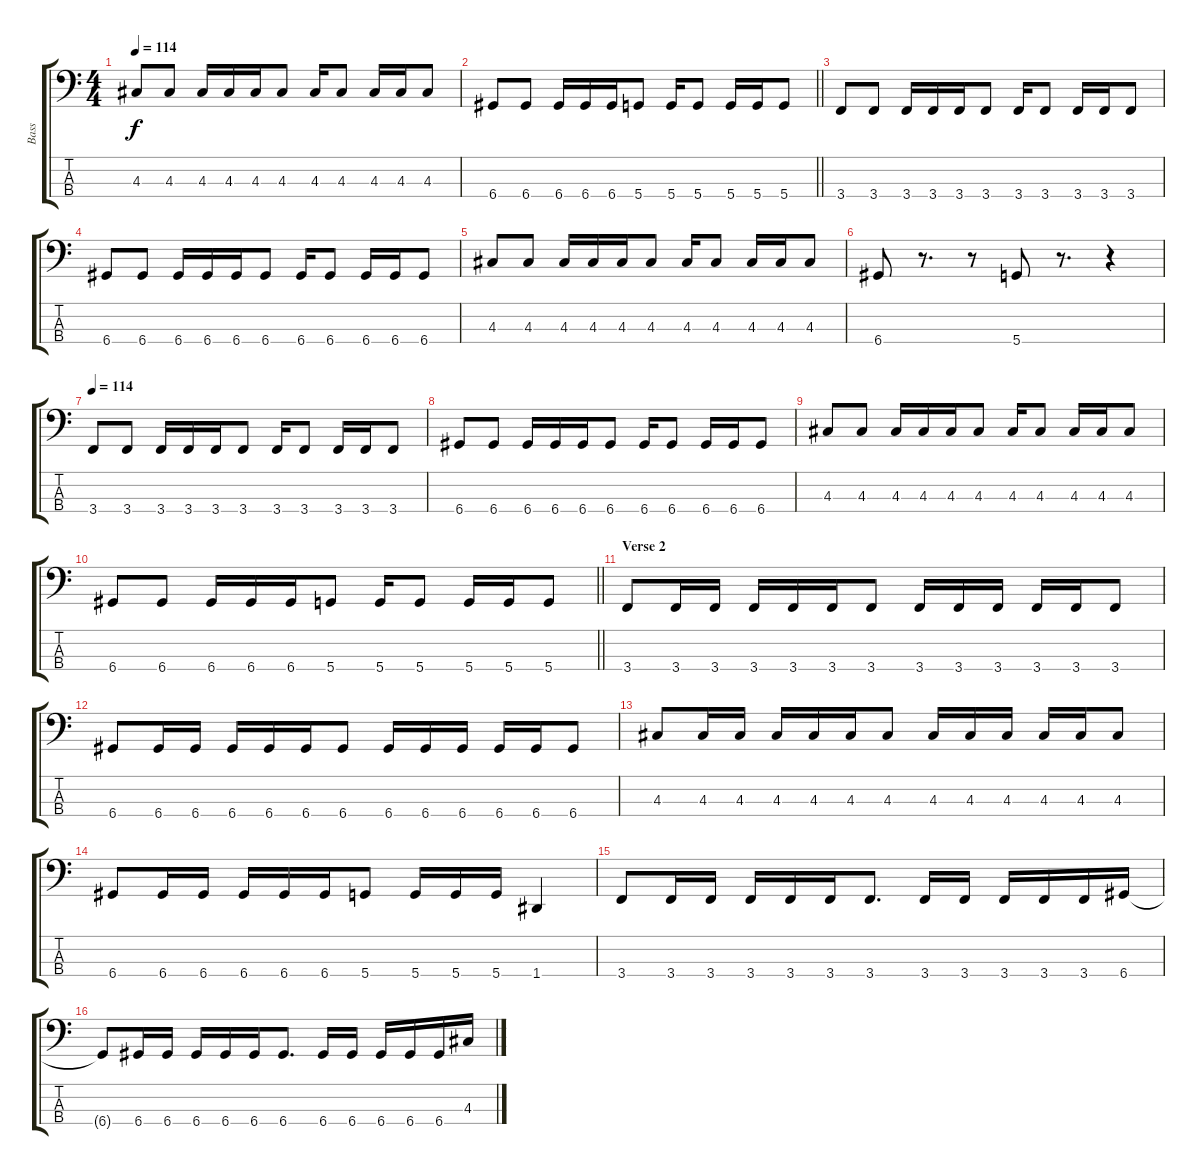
\track ("Bass" "Bass") {instrument electricbassfinger}
\staff {score tabs}
\tuning (G2 D2 A1 D1) {hide}
\ts (4 4)
\tempo 114
\clef f4
\ks c
4.3.8{dy f} 4.3.8 4.3.16 4.3.16 4.3.16 4.3.8 4.3.16 4.3.8 4.3.16 4.3.16 4.3.8 |
\barLineRight lightlight
6.4.8 6.4.8 6.4.16 6.4.16 6.4.16 5.4.8 5.4.16 5.4.8 5.4.16 5.4.16 5.4.8 |
3.4.8 3.4.8 3.4.16 3.4.16 3.4.16 3.4.8 3.4.16 3.4.8 3.4.16 3.4.16 3.4.8 |
6.4.8 6.4.8 6.4.16 6.4.16 6.4.16 6.4.8 6.4.16 6.4.8 6.4.16 6.4.16 6.4.8 |
4.3.8 4.3.8 4.3.16 4.3.16 4.3.16 4.3.8 4.3.16 4.3.8 4.3.16 4.3.16 4.3.8 |
6.4.8 r.8{d} r.8 5.4.8 r.8{d} r.4 |
\tempo 114
3.4.8 3.4.8 3.4.16 3.4.16 3.4.16 3.4.8 3.4.16 3.4.8 3.4.16 3.4.16 3.4.8 |
6.4.8 6.4.8 6.4.16 6.4.16 6.4.16 6.4.8 6.4.16 6.4.8 6.4.16 6.4.16 6.4.8 |
4.3.8 4.3.8 4.3.16 4.3.16 4.3.16 4.3.8 4.3.16 4.3.8 4.3.16 4.3.16 4.3.8 |
\barLineRight lightlight
6.4.8 6.4.8 6.4.16 6.4.16 6.4.16 5.4.8 5.4.16 5.4.8 5.4.16 5.4.16 5.4.8 |
\section ("" "Verse 2")
3.4.8 3.4.16 3.4.16 3.4.16 3.4.16 3.4.16 3.4.8 3.4.16 3.4.16 3.4.16 3.4.16 3.4.16 3.4.8 |
6.4.8 6.4.16 6.4.16 6.4.16 6.4.16 6.4.16 6.4.8 6.4.16 6.4.16 6.4.16 6.4.16 6.4.16 6.4.8 |
4.3.8 4.3.16 4.3.16 4.3.16 4.3.16 4.3.16 4.3.8 4.3.16 4.3.16 4.3.16 4.3.16 4.3.16 4.3.8 |
6.4.8 6.4.16 6.4.16 6.4.16 6.4.16 6.4.16 5.4.8 5.4.16 5.4.16 5.4.16 1.4.4 |
3.4.8 3.4.16 3.4.16 3.4.16 3.4.16 3.4.16 3.4.8{d} 3.4.16 3.4.16 3.4.16 3.4.16 3.4.16 6.4.16 |
6.4{t}.8 6.4.16 6.4.16 6.4.16 6.4.16 6.4.16 6.4.8{d} 6.4.16 6.4.16 6.4.16 6.4.16 6.4.16 4.3.16
